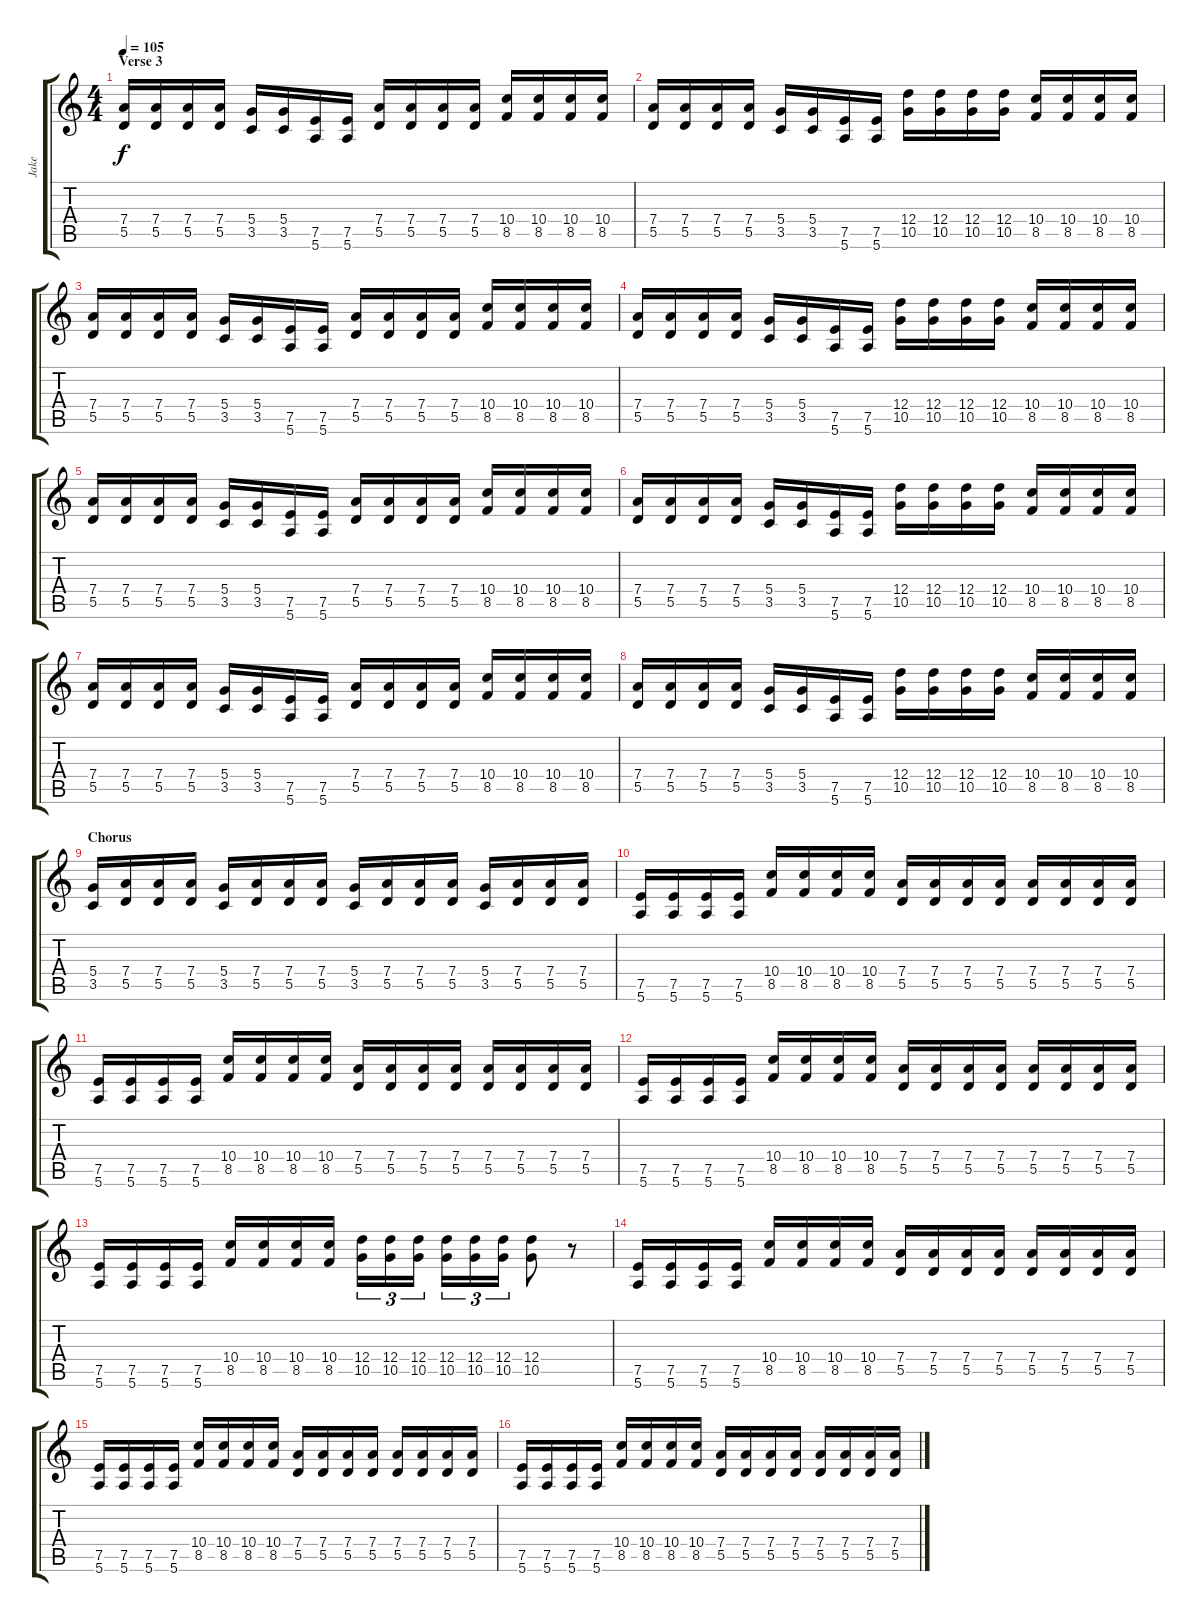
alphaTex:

\track ("Jake" "Jake") {instrument distortionguitar}
\staff {score tabs}
\tuning (E4 B3 G3 D3 A2 E2) {hide}
\ts (4 4)
\section ("" "Verse 3")
\tempo 105
\clef g2
\ks c
(7.4 5.5).16{dy f} (7.4 5.5).16 (7.4 5.5).16 (7.4 5.5).16 (5.4 3.5).16 (5.4 3.5).16 (7.5 5.6).16 (7.5 5.6).16 (7.4 5.5).16 (7.4 5.5).16 (7.4 5.5).16 (7.4 5.5).16 (10.4 8.5).16 (10.4 8.5).16 (10.4 8.5).16 (10.4 8.5).16 |
(7.4 5.5).16 (7.4 5.5).16 (7.4 5.5).16 (7.4 5.5).16 (5.4 3.5).16 (5.4 3.5).16 (7.5 5.6).16 (7.5 5.6).16 (12.4 10.5).16 (12.4 10.5).16 (12.4 10.5).16 (12.4 10.5).16 (10.4 8.5).16 (10.4 8.5).16 (10.4 8.5).16 (10.4 8.5).16 |
(7.4 5.5).16 (7.4 5.5).16 (7.4 5.5).16 (7.4 5.5).16 (5.4 3.5).16 (5.4 3.5).16 (7.5 5.6).16 (7.5 5.6).16 (7.4 5.5).16 (7.4 5.5).16 (7.4 5.5).16 (7.4 5.5).16 (10.4 8.5).16 (10.4 8.5).16 (10.4 8.5).16 (10.4 8.5).16 |
(7.4 5.5).16 (7.4 5.5).16 (7.4 5.5).16 (7.4 5.5).16 (5.4 3.5).16 (5.4 3.5).16 (7.5 5.6).16 (7.5 5.6).16 (12.4 10.5).16 (12.4 10.5).16 (12.4 10.5).16 (12.4 10.5).16 (10.4 8.5).16 (10.4 8.5).16 (10.4 8.5).16 (10.4 8.5).16 |
(7.4 5.5).16 (7.4 5.5).16 (7.4 5.5).16 (7.4 5.5).16 (5.4 3.5).16 (5.4 3.5).16 (7.5 5.6).16 (7.5 5.6).16 (7.4 5.5).16 (7.4 5.5).16 (7.4 5.5).16 (7.4 5.5).16 (10.4 8.5).16 (10.4 8.5).16 (10.4 8.5).16 (10.4 8.5).16 |
(7.4 5.5).16 (7.4 5.5).16 (7.4 5.5).16 (7.4 5.5).16 (5.4 3.5).16 (5.4 3.5).16 (7.5 5.6).16 (7.5 5.6).16 (12.4 10.5).16 (12.4 10.5).16 (12.4 10.5).16 (12.4 10.5).16 (10.4 8.5).16 (10.4 8.5).16 (10.4 8.5).16 (10.4 8.5).16 |
(7.4 5.5).16 (7.4 5.5).16 (7.4 5.5).16 (7.4 5.5).16 (5.4 3.5).16 (5.4 3.5).16 (7.5 5.6).16 (7.5 5.6).16 (7.4 5.5).16 (7.4 5.5).16 (7.4 5.5).16 (7.4 5.5).16 (10.4 8.5).16 (10.4 8.5).16 (10.4 8.5).16 (10.4 8.5).16 |
(7.4 5.5).16 (7.4 5.5).16 (7.4 5.5).16 (7.4 5.5).16 (5.4 3.5).16 (5.4 3.5).16 (7.5 5.6).16 (7.5 5.6).16 (12.4 10.5).16 (12.4 10.5).16 (12.4 10.5).16 (12.4 10.5).16 (10.4 8.5).16 (10.4 8.5).16 (10.4 8.5).16 (10.4 8.5).16 |
\section ("" "Chorus")
(5.4 3.5).16 (7.4 5.5).16 (7.4 5.5).16 (7.4 5.5).16 (5.4 3.5).16 (7.4 5.5).16 (7.4 5.5).16 (7.4 5.5).16 (5.4 3.5).16 (7.4 5.5).16 (7.4 5.5).16 (7.4 5.5).16 (5.4 3.5).16 (7.4 5.5).16 (7.4 5.5).16 (7.4 5.5).16 |
(7.5 5.6).16 (7.5 5.6).16 (7.5 5.6).16 (7.5 5.6).16 (10.4 8.5).16 (10.4 8.5).16 (10.4 8.5).16 (10.4 8.5).16 (7.4 5.5).16 (7.4 5.5).16 (7.4 5.5).16 (7.4 5.5).16 (7.4 5.5).16 (7.4 5.5).16 (7.4 5.5).16 (7.4 5.5).16 |
(7.5 5.6).16 (7.5 5.6).16 (7.5 5.6).16 (7.5 5.6).16 (10.4 8.5).16 (10.4 8.5).16 (10.4 8.5).16 (10.4 8.5).16 (7.4 5.5).16 (7.4 5.5).16 (7.4 5.5).16 (7.4 5.5).16 (7.4 5.5).16 (7.4 5.5).16 (7.4 5.5).16 (7.4 5.5).16 |
(7.5 5.6).16 (7.5 5.6).16 (7.5 5.6).16 (7.5 5.6).16 (10.4 8.5).16 (10.4 8.5).16 (10.4 8.5).16 (10.4 8.5).16 (7.4 5.5).16 (7.4 5.5).16 (7.4 5.5).16 (7.4 5.5).16 (7.4 5.5).16 (7.4 5.5).16 (7.4 5.5).16 (7.4 5.5).16 |
(7.5 5.6).16 (7.5 5.6).16 (7.5 5.6).16 (7.5 5.6).16 (10.4 8.5).16 (10.4 8.5).16 (10.4 8.5).16 (10.4 8.5).16 (12.4 10.5).16{tu (3 2)} (12.4 10.5).16{tu (3 2)} (12.4 10.5).16{tu (3 2)} (12.4 10.5).16{tu (3 2)} (12.4 10.5).16{tu (3 2)} (12.4 10.5).16{tu (3 2)} (12.4 10.5).8 r.8 |
(7.5 5.6).16 (7.5 5.6).16 (7.5 5.6).16 (7.5 5.6).16 (10.4 8.5).16 (10.4 8.5).16 (10.4 8.5).16 (10.4 8.5).16 (7.4 5.5).16 (7.4 5.5).16 (7.4 5.5).16 (7.4 5.5).16 (7.4 5.5).16 (7.4 5.5).16 (7.4 5.5).16 (7.4 5.5).16 |
(7.5 5.6).16 (7.5 5.6).16 (7.5 5.6).16 (7.5 5.6).16 (10.4 8.5).16 (10.4 8.5).16 (10.4 8.5).16 (10.4 8.5).16 (7.4 5.5).16 (7.4 5.5).16 (7.4 5.5).16 (7.4 5.5).16 (7.4 5.5).16 (7.4 5.5).16 (7.4 5.5).16 (7.4 5.5).16 |
(7.5 5.6).16 (7.5 5.6).16 (7.5 5.6).16 (7.5 5.6).16 (10.4 8.5).16 (10.4 8.5).16 (10.4 8.5).16 (10.4 8.5).16 (7.4 5.5).16 (7.4 5.5).16 (7.4 5.5).16 (7.4 5.5).16 (7.4 5.5).16 (7.4 5.5).16 (7.4 5.5).16 (7.4 5.5).16
